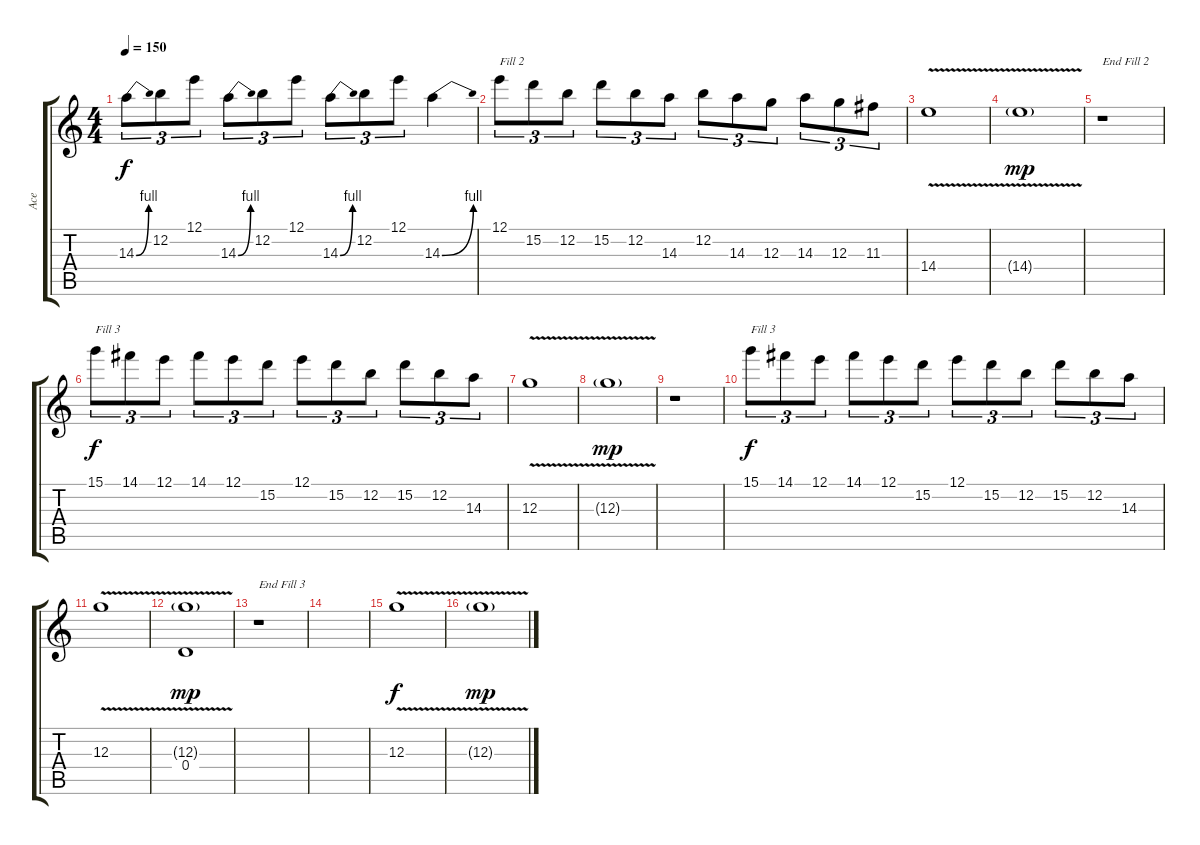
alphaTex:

\track ("Ace" "Ace") {instrument distortionguitar}
\staff {score tabs}
\tuning (E4 B3 G3 D3 A2 E2) {hide}
\ts (4 4)
\tempo 150
\clef g2
\ks c
14.3{be (bend 0 0 60 4)}.8{tu (3 2) dy f} 12.2.8{tu (3 2)} 12.1.8{tu (3 2)} 14.3{be (bend 0 0 60 4)}.8{tu (3 2)} 12.2.8{tu (3 2)} 12.1.8{tu (3 2)} 14.3{be (bend 0 0 60 4)}.8{tu (3 2)} 12.2.8{tu (3 2)} 12.1.8{tu (3 2)} 14.3{be (bend 0 0 60 4)}.4 |
12.1.8{tu (3 2) txt "Fill 2"} 15.2.8{tu (3 2)} 12.2.8{tu (3 2)} 15.2.8{tu (3 2)} 12.2.8{tu (3 2)} 14.3.8{tu (3 2)} 12.2.8{tu (3 2)} 14.3.8{tu (3 2)} 12.3.8{tu (3 2)} 14.3.8{tu (3 2)} 12.3.8{tu (3 2)} 11.3.8{tu (3 2)} |
14.4{v}.1 |
14.4{v g}.1{dy mp} |
r.1{txt "End Fill 2"} |
15.1.8{tu (3 2) txt "Fill 3" dy f} 14.1.8{tu (3 2)} 12.1.8{tu (3 2)} 14.1.8{tu (3 2)} 12.1.8{tu (3 2)} 15.2.8{tu (3 2)} 12.1.8{tu (3 2)} 15.2.8{tu (3 2)} 12.2.8{tu (3 2)} 15.2.8{tu (3 2)} 12.2.8{tu (3 2)} 14.3.8{tu (3 2)} |
12.3{v}.1 |
12.3{v g}.1{dy mp} |
r.1 |
15.1.8{tu (3 2) txt "Fill 3" dy f} 14.1.8{tu (3 2)} 12.1.8{tu (3 2)} 14.1.8{tu (3 2)} 12.1.8{tu (3 2)} 15.2.8{tu (3 2)} 12.1.8{tu (3 2)} 15.2.8{tu (3 2)} 12.2.8{tu (3 2)} 15.2.8{tu (3 2)} 12.2.8{tu (3 2)} 14.3.8{tu (3 2)} |
12.3{v}.1 |
(12.3{v g} 0.4).1{dy mp} |
r.1{txt "End Fill 3"} |
|
12.3{v}.1{dy f} |
12.3{v g}.1{dy mp}
